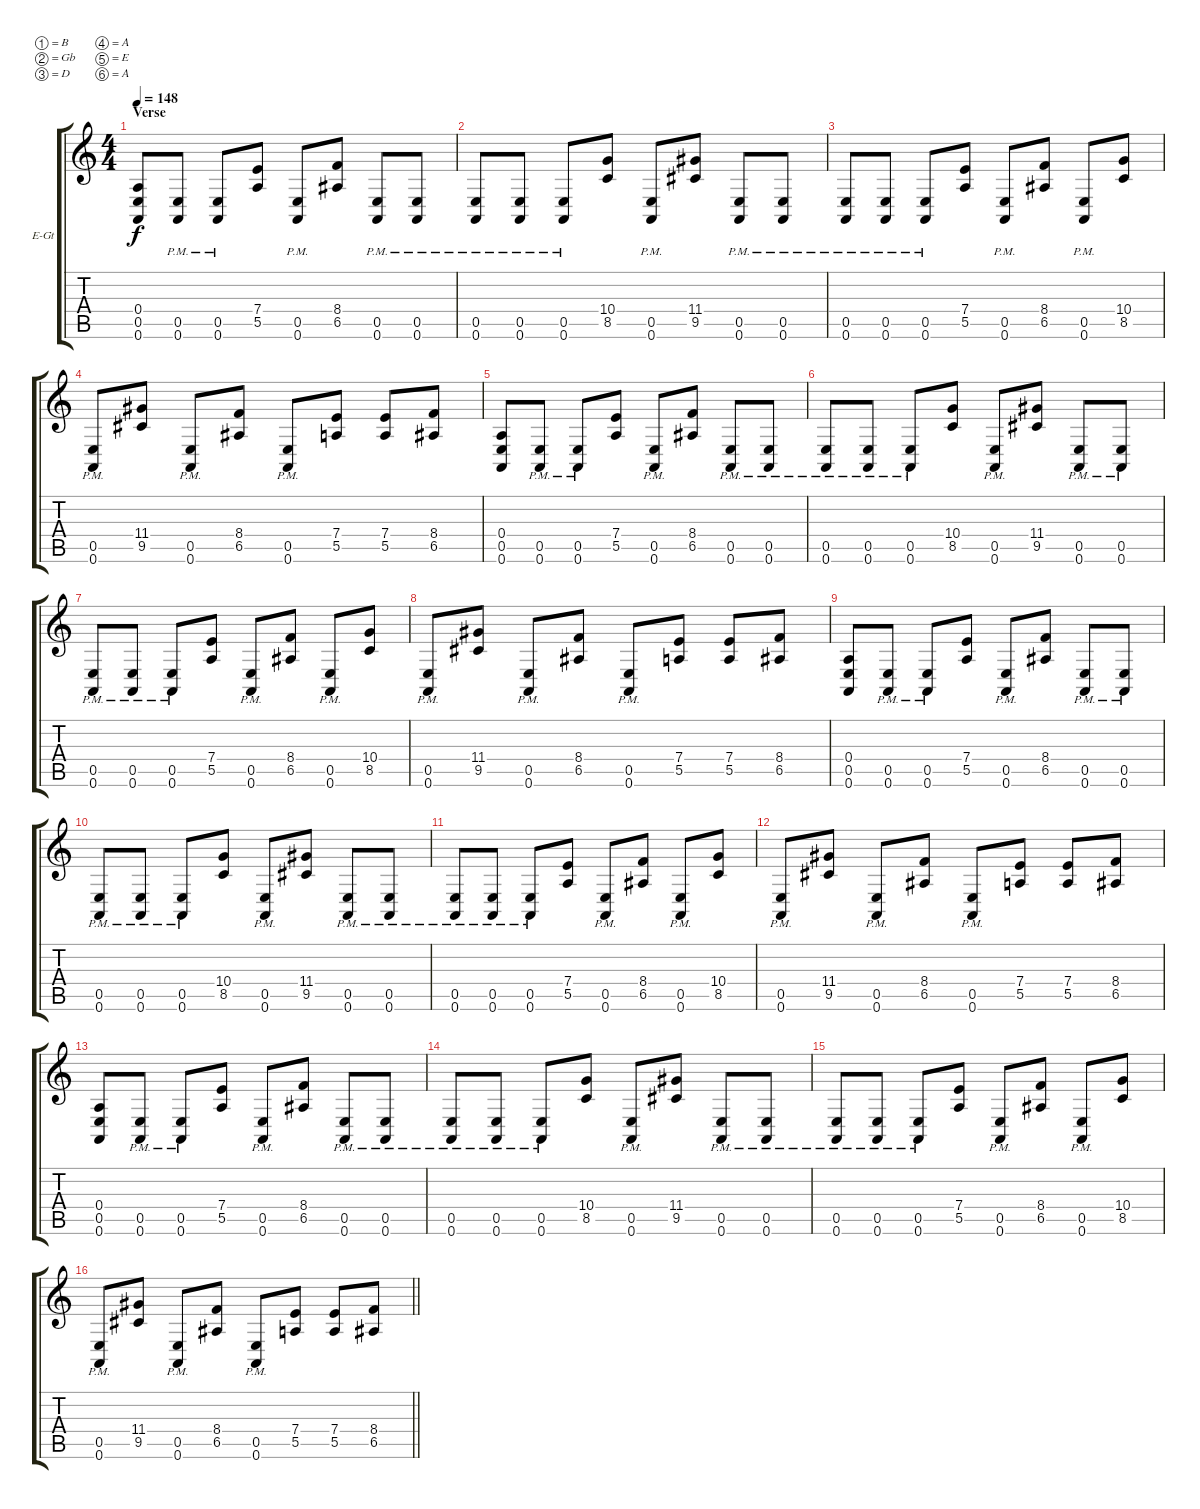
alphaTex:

\bracketExtendMode groupsimilarinstruments
\firstSystemTrackNameOrientation horizontal
\otherSystemsTrackNameOrientation horizontal
\track ("[KUHIN]" "E-Gt") {instrument distortionguitar}
\staff {score tabs}
\tuning (B3 Gb3 D3 A2 E2 A1)
\ts (4 4)
\section ("" "Verse")
\tempo 148
\clef g2
\ks c
(0.4 0.5 0.6).8{dy f} (0.5{pm} 0.6{pm}).8 (0.5{pm} 0.6{pm}).8 (7.4 5.5).8 (0.5{pm} 0.6{pm}).8 (8.4 6.5).8 (0.5{pm} 0.6{pm}).8 (0.5{pm} 0.6{pm}).8 |
(0.5{pm} 0.6{pm}).8 (0.5{pm} 0.6{pm}).8 (0.5{pm} 0.6{pm}).8 (10.4 8.5).8 (0.5{pm} 0.6{pm}).8 (11.4 9.5).8 (0.5{pm} 0.6{pm}).8 (0.5{pm} 0.6{pm}).8 |
(0.5{pm} 0.6{pm}).8 (0.5{pm} 0.6{pm}).8 (0.5{pm} 0.6{pm}).8 (7.4 5.5).8 (0.5{pm} 0.6{pm}).8 (8.4 6.5).8 (0.5{pm} 0.6{pm}).8 (10.4 8.5).8 |
(0.5{pm} 0.6{pm}).8 (11.4 9.5).8 (0.5{pm} 0.6{pm}).8 (8.4 6.5).8 (0.5{pm} 0.6{pm}).8 (7.4 5.5).8 (7.4 5.5).8 (8.4 6.5).8 |
(0.4 0.5 0.6).8 (0.5{pm} 0.6{pm}).8 (0.5{pm} 0.6{pm}).8 (7.4 5.5).8 (0.5{pm} 0.6{pm}).8 (8.4 6.5).8 (0.5{pm} 0.6{pm}).8 (0.5{pm} 0.6{pm}).8 |
(0.5{pm} 0.6{pm}).8 (0.5{pm} 0.6{pm}).8 (0.5{pm} 0.6{pm}).8 (10.4 8.5).8 (0.5{pm} 0.6{pm}).8 (11.4 9.5).8 (0.5{pm} 0.6{pm}).8 (0.5{pm} 0.6{pm}).8 |
(0.5{pm} 0.6{pm}).8 (0.5{pm} 0.6{pm}).8 (0.5{pm} 0.6{pm}).8 (7.4 5.5).8 (0.5{pm} 0.6{pm}).8 (8.4 6.5).8 (0.5{pm} 0.6{pm}).8 (10.4 8.5).8 |
(0.5{pm} 0.6{pm}).8 (11.4 9.5).8 (0.5{pm} 0.6{pm}).8 (8.4 6.5).8 (0.5{pm} 0.6{pm}).8 (7.4 5.5).8 (7.4 5.5).8 (8.4 6.5).8 |
(0.4 0.5 0.6).8 (0.5{pm} 0.6{pm}).8 (0.5{pm} 0.6{pm}).8 (7.4 5.5).8 (0.5{pm} 0.6{pm}).8 (8.4 6.5).8 (0.5{pm} 0.6{pm}).8 (0.5{pm} 0.6{pm}).8 |
(0.5{pm} 0.6{pm}).8 (0.5{pm} 0.6{pm}).8 (0.5{pm} 0.6{pm}).8 (10.4 8.5).8 (0.5{pm} 0.6{pm}).8 (11.4 9.5).8 (0.5{pm} 0.6{pm}).8 (0.5{pm} 0.6{pm}).8 |
(0.5{pm} 0.6{pm}).8 (0.5{pm} 0.6{pm}).8 (0.5{pm} 0.6{pm}).8 (7.4 5.5).8 (0.5{pm} 0.6{pm}).8 (8.4 6.5).8 (0.5{pm} 0.6{pm}).8 (10.4 8.5).8 |
(0.5{pm} 0.6{pm}).8 (11.4 9.5).8 (0.5{pm} 0.6{pm}).8 (8.4 6.5).8 (0.5{pm} 0.6{pm}).8 (7.4 5.5).8 (7.4 5.5).8 (8.4 6.5).8 |
(0.4 0.5 0.6).8 (0.5{pm} 0.6{pm}).8 (0.5{pm} 0.6{pm}).8 (7.4 5.5).8 (0.5{pm} 0.6{pm}).8 (8.4 6.5).8 (0.5{pm} 0.6{pm}).8 (0.5{pm} 0.6{pm}).8 |
(0.5{pm} 0.6{pm}).8 (0.5{pm} 0.6{pm}).8 (0.5{pm} 0.6{pm}).8 (10.4 8.5).8 (0.5{pm} 0.6{pm}).8 (11.4 9.5).8 (0.5{pm} 0.6{pm}).8 (0.5{pm} 0.6{pm}).8 |
(0.5{pm} 0.6{pm}).8 (0.5{pm} 0.6{pm}).8 (0.5{pm} 0.6{pm}).8 (7.4 5.5).8 (0.5{pm} 0.6{pm}).8 (8.4 6.5).8 (0.5{pm} 0.6{pm}).8 (10.4 8.5).8 |
\barLineRight lightlight
(0.5{pm} 0.6{pm}).8 (11.4 9.5).8 (0.5{pm} 0.6{pm}).8 (8.4 6.5).8 (0.5{pm} 0.6{pm}).8 (7.4 5.5).8 (7.4 5.5).8 (8.4 6.5).8
